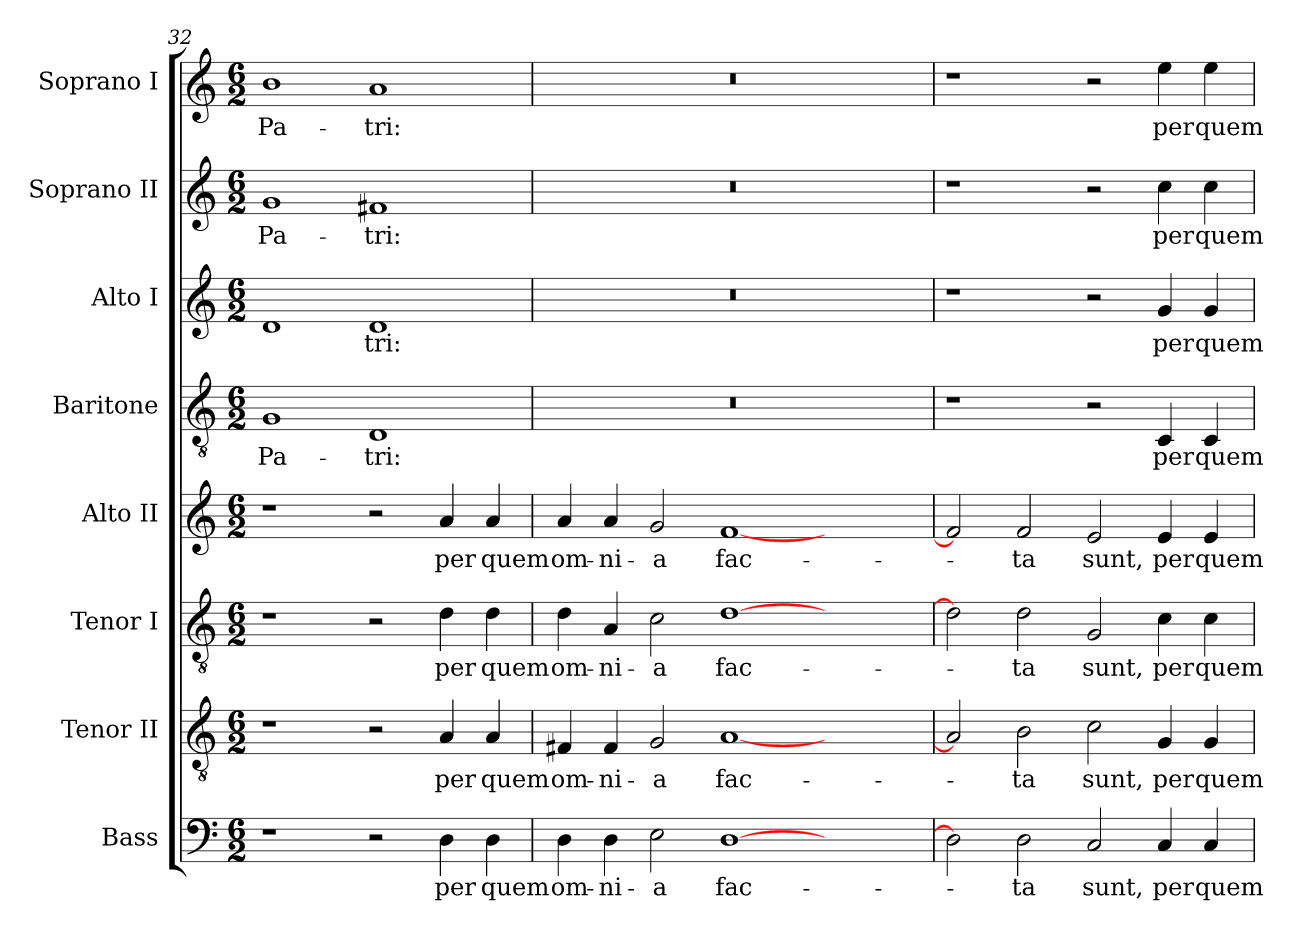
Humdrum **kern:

**kern	**text	**kern	**text	**kern	**text	**kern	**text	**kern	**text	**kern	**text	**kern	**text	**kern	**text
*part8	*part8	*part7	*part7	*part6	*part6	*part5	*part5	*part4	*part4	*part3	*part3	*part2	*part2	*part1	*part1
*staff8	*staff8	*staff7	*staff7	*staff6	*staff6	*staff5	*staff5	*staff4	*staff4	*staff3	*staff3	*staff2	*staff2	*staff1	*staff1
*I"Bass	*	*I"Tenor II	*	*I"Tenor I	*	*I"Alto II	*	*I"Baritone	*	*I"Alto I	*	*I"Soprano II	*	*I"Soprano I	*
*clefF4	*	*clefGv2	*	*clefGv2	*	*clefG2	*	*clefGv2	*	*clefG2	*	*clefG2	*	*clefG2	*
*ITrd7c12	*	*ITrd7c12	*	*ITrd7c12	*	*	*	*ITrd7c12	*	*	*	*	*	*	*
*k[]	*	*k[]	*	*k[]	*	*k[]	*	*k[]	*	*k[]	*	*k[]	*	*k[]	*
*C:	*	*C:	*	*C:	*	*C:	*	*C:	*	*C:	*	*C:	*	*C:	*
*M6/2	*	*M6/2	*	*M6/2	*	*M6/2	*	*M6/2	*	*M6/2	*	*M6/2	*	*M6/2	*
=32	=32	=32	=32	=32	=32	=32	=32	=32	=32	=32	=32	=32	=32	=32	=32
!	!	!	!	!	!	!	!	!	!LO:LY:b:color=#000000	!	!	!	!	!	!
!	!	!	!	!	!	!	!	!	!	!	!	!	!LO:LY:b:color=#000000	!	!
!	!	!	!	!	!	!	!	!	!	!	!	!	!	!	!LO:LY:b:color=#000000
1r	.	1r	.	1r	.	1r	.	1GGi	Pa-	1di	.	1gi	Pa-	1bi	Pa-
!	!	!	!	!	!	!	!	!	!LO:LY:b:color=#000000	!	!	!	!	!	!
!	!	!	!	!	!	!	!	!	!	!	!LO:LY:b:color=#000000	!	!	!	!
!	!	!	!	!	!	!	!	!	!	!	!	!	!LO:LY:b:color=#000000	!	!
!	!	!	!	!	!	!	!	!	!	!	!	!	!	!	!LO:LY:b:color=#000000
2r	.	2r	.	2r	.	2r	.	1DDi	-tri:	1di	-tri:	1f#Xi	-tri:	1ai	-tri:
!	!LO:LY:b:color=#000000	!	!	!	!	!	!	!	!	!	!	!	!	!	!
!	!	!	!LO:LY:b:color=#000000	!	!	!	!	!	!	!	!	!	!	!	!
!	!	!	!	!	!LO:LY:b:color=#000000	!	!	!	!	!	!	!	!	!	!
!	!	!	!	!	!	!	!LO:LY:b:color=#000000	!	!	!	!	!	!	!	!
4DDi\	per	4AAi/	per	4Di\	per	4ai/	per	.	.	.	.	.	.	.	.
!	!LO:LY:b:color=#000000	!	!	!	!	!	!	!	!	!	!	!	!	!	!
!	!	!	!LO:LY:b:color=#000000	!	!	!	!	!	!	!	!	!	!	!	!
!	!	!	!	!	!LO:LY:b:color=#000000	!	!	!	!	!	!	!	!	!	!
!	!	!	!	!	!	!	!LO:LY:b:color=#000000	!	!	!	!	!	!	!	!
4DDi\	quem	4AAi/	quem	4Di\	quem	4ai/	quem	.	.	.	.	.	.	.	.
!!LO:PB:g=z
=33	=33	=33	=33	=33	=33	=33	=33	=33	=33	=33	=33	=33	=33	=33	=33
!	!LO:LY:b:color=#000000	!	!	!	!	!	!	!	!	!	!	!	!	!	!
!	!	!	!LO:LY:b:color=#000000	!	!	!	!	!	!	!	!	!	!	!	!
!	!	!	!	!	!LO:LY:b:color=#000000	!	!	!	!	!	!	!	!	!	!
!	!	!	!	!	!	!	!LO:LY:b:color=#000000	!LO:N:vis=1	!	!LO:N:vis=1	!	!LO:N:vis=1	!	!LO:N:vis=1	!
4DDi\	om-	4FF#Xi/	om-	4Di\	om-	4ai/	om-	0.r	.	0.r	.	0.r	.	0.r	.
!	!LO:LY:b:color=#000000	!	!	!	!	!	!	!	!	!	!	!	!	!	!
!	!	!	!LO:LY:b:color=#000000	!	!	!	!	!	!	!	!	!	!	!	!
!	!	!	!	!	!LO:LY:b:color=#000000	!	!	!	!	!	!	!	!	!	!
!	!	!	!	!	!	!	!LO:LY:b:color=#000000	!	!	!	!	!	!	!	!
4DDi\	-ni-	4FF#i/	-ni-	4AAi/	-ni-	4ai/	-ni-	.	.	.	.	.	.	.	.
!	!LO:LY:b:color=#000000	!	!	!	!	!	!	!	!	!	!	!	!	!	!
!	!	!	!LO:LY:b:color=#000000	!	!	!	!	!	!	!	!	!	!	!	!
!	!	!	!	!	!LO:LY:b:color=#000000	!	!	!	!	!	!	!	!	!	!
!	!	!	!	!	!	!	!LO:LY:b:color=#000000	!	!	!	!	!	!	!	!
2EEi\	-a	2GGi/	-a	2Ci\	-a	2gi/	-a	.	.	.	.	.	.	.	.
!	!LO:LY:b:color=#000000	!	!	!	!	!	!	!	!	!	!	!	!	!	!
!	!	!	!LO:LY:b:color=#000000	!	!	!	!	!	!	!	!	!	!	!	!
!	!	!	!	!	!LO:LY:b:color=#000000	!	!	!	!	!	!	!	!	!	!
!	!	!	!	!	!	!	!LO:LY:b:color=#000000	!	!	!	!	!	!	!	!
[>1DDi	fac-	[<1AAi	fac-	[>1Di	fac-	[<1fi	fac-	.	.	.	.	.	.	.	.
1ryy	.	1ryy	.	1ryy	.	1ryy	.	.	.	.	.	.	.	.	.
=34	=34	=34	=34	=34	=34	=34	=34	=34	=34	=34	=34	=34	=34	=34	=34
2DDi\]	.	2AAi/]	.	2Di\]	.	2fi/]	.	1r	.	1r	.	1r	.	1r	.
!	!LO:LY:b:color=#000000	!	!	!	!	!	!	!	!	!	!	!	!	!	!
!	!	!	!LO:LY:b:color=#000000	!	!	!	!	!	!	!	!	!	!	!	!
!	!	!	!	!	!LO:LY:b:color=#000000	!	!	!	!	!	!	!	!	!	!
!	!	!	!	!	!	!	!LO:LY:b:color=#000000	!	!	!	!	!	!	!	!
2DDi\	-ta	2BBi\	-ta	2Di\	-ta	2fi/	-ta	.	.	.	.	.	.	.	.
!	!LO:LY:b:color=#000000	!	!	!	!	!	!	!	!	!	!	!	!	!	!
!	!	!	!LO:LY:b:color=#000000	!	!	!	!	!	!	!	!	!	!	!	!
!	!	!	!	!	!LO:LY:b:color=#000000	!	!	!	!	!	!	!	!	!	!
!	!	!	!	!	!	!	!LO:LY:b:color=#000000	!	!	!	!	!	!	!	!
2CCi/	sunt,	2Ci\	sunt,	2GGi/	sunt,	2ei/	sunt,	2r	.	2r	.	2r	.	2r	.
!	!LO:LY:b:color=#000000	!	!	!	!	!	!	!	!	!	!	!	!	!	!
!	!	!	!LO:LY:b:color=#000000	!	!	!	!	!	!	!	!	!	!	!	!
!	!	!	!	!	!LO:LY:b:color=#000000	!	!	!	!	!	!	!	!	!	!
!	!	!	!	!	!	!	!LO:LY:b:color=#000000	!	!	!	!	!	!	!	!
!	!	!	!	!	!	!	!	!	!LO:LY:b:color=#000000	!	!	!	!	!	!
!	!	!	!	!	!	!	!	!	!	!	!LO:LY:b:color=#000000	!	!	!	!
!	!	!	!	!	!	!	!	!	!	!	!	!	!LO:LY:b:color=#000000	!	!
!	!	!	!	!	!	!	!	!	!	!	!	!	!	!	!LO:LY:b:color=#000000
4CCi/	per	4GGi/	per	4Ci\	per	4ei/	per	4CCi/	per	4gi/	per	4cci\	per	4eei\	per
!	!LO:LY:b:color=#000000	!	!	!	!	!	!	!	!	!	!	!	!	!	!
!	!	!	!LO:LY:b:color=#000000	!	!	!	!	!	!	!	!	!	!	!	!
!	!	!	!	!	!LO:LY:b:color=#000000	!	!	!	!	!	!	!	!	!	!
!	!	!	!	!	!	!	!LO:LY:b:color=#000000	!	!	!	!	!	!	!	!
!	!	!	!	!	!	!	!	!	!LO:LY:b:color=#000000	!	!	!	!	!	!
!	!	!	!	!	!	!	!	!	!	!	!LO:LY:b:color=#000000	!	!	!	!
!	!	!	!	!	!	!	!	!	!	!	!	!	!LO:LY:b:color=#000000	!	!
!	!	!	!	!	!	!	!	!	!	!	!	!	!	!	!LO:LY:b:color=#000000
4CCi/	quem	4GGi/	quem	4Ci\	quem	4ei/	quem	4CCi/	quem	4gi/	quem	4cci\	quem	4eei\	quem
=	=	=	=	=	=	=	=	=	=	=	=	=	=	=	=
*-	*-	*-	*-	*-	*-	*-	*-	*-	*-	*-	*-	*-	*-	*-	*-
